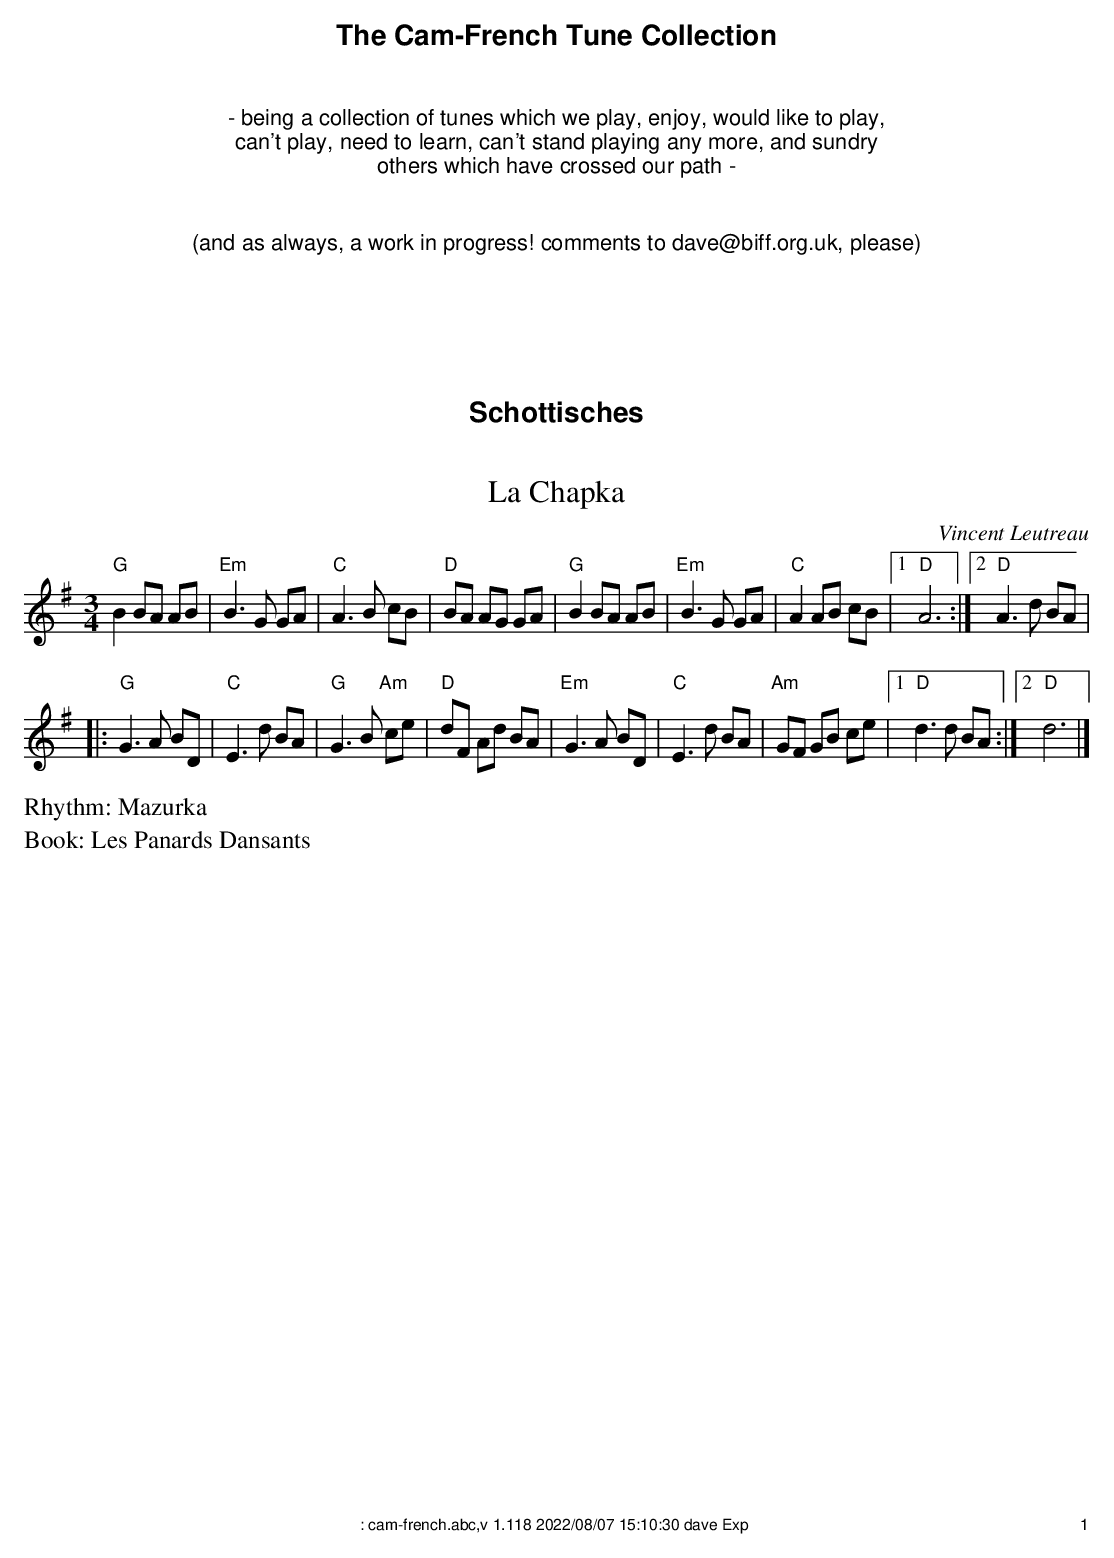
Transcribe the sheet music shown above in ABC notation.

X:1
T:La Chapka
C:Vincent Leutreau
M:3/4
L:1/8
K:G
"G"B2 BA AB|"Em"B3G GA|"C"A3B cB|"D"BA AG GA|\
"G"B2 BA AB|"Em"B3G GA|"C"A2 AB cB|1"D"A6:|2"D"A3d BA|
|:"G"G3A BD|"C"E3d BA|"G"G3B "Am"ce|"D"dF Ad BA|\
"Em"G3A BD|"C"E3d BA|"Am"GF GB ce|1"D"d3d BA:|2"D"d6|]
